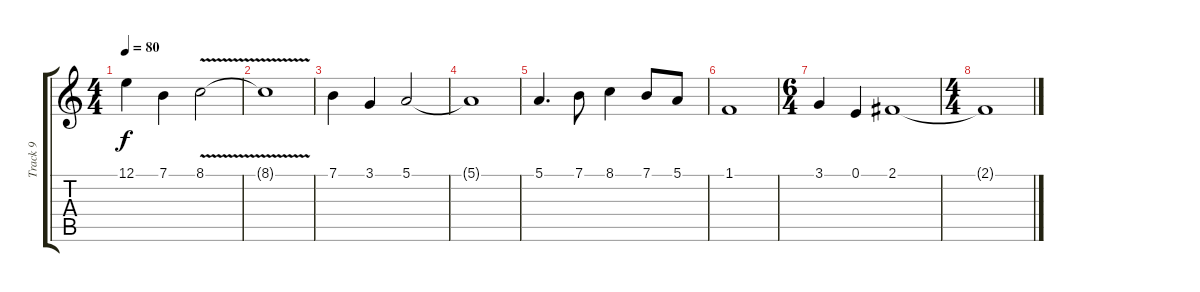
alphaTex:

\track ("Track 9" "Track 9") {instrument flute}
\staff {score tabs}
\tuning (E4 B3 G3 D3 A2 E2) {hide}
\ts (4 4)
\tempo 80
\clef g2
\ks c
12.1.4{dy f} 7.1.4 8.1{v}.2 |
8.1{t}.1 |
7.1.4 3.1.4 5.1.2 |
5.1{t}.1 |
5.1.4{d} 7.1.8 8.1.4 7.1.8 5.1.8 |
1.1.1 |
\ts (6 4)
3.1.4 0.1.4 2.1.1 |
\ts (4 4)
2.1{t}.1
